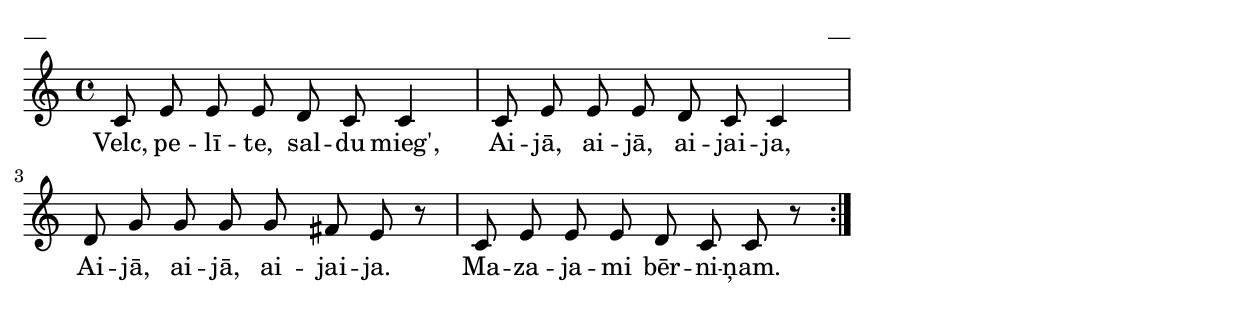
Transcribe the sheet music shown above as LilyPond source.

\version "2.13.16"
%\header {
%    title = "Velc, pelīte, saldu mieg'"
%}
\paper {
line-width = 14\cm
left-margin = 0.4\cm
between-system-padding = 0.1\cm
between-system-space = 0.1\cm
}
\layout {
indent = #0
ragged-last = ##f
}

voiceA = \relative c' {
\clef "treble"
\key c \major
\time 4/4
\repeat volta 2 {
c8 e e e d c c4 |
c8 e e e d c c4 |
d8 g g g g fis e r |
c8 e e e d c c r |
}
} 

lyricA = \lyricmode {
Velc, pe -- lī -- te, sal -- du mieg', 
Ai -- jā, ai -- jā, ai -- jai -- ja, 
Ai -- jā, ai -- jā, ai -- jai -- ja. 
Ma -- za -- ja -- mi bēr -- ni -- ņam. 
} 


fullScore = <<
\new Staff {
<<
\new Voice = "voiceA" { \oneVoice \autoBeamOff \voiceA }
\lyricsto "voiceA" \new Lyrics \lyricA
>>
}
>>

\score {
\fullScore
\header { piece = "__" opus = "__" }
}
\markup { \with-color #(x11-color 'white) \sans \smaller "__" }
\score {
\unfoldRepeats
\fullScore
\midi {
\context { \Staff \remove "Staff_performer" }
\context { \Voice \consists "Staff_performer" }
}
}


